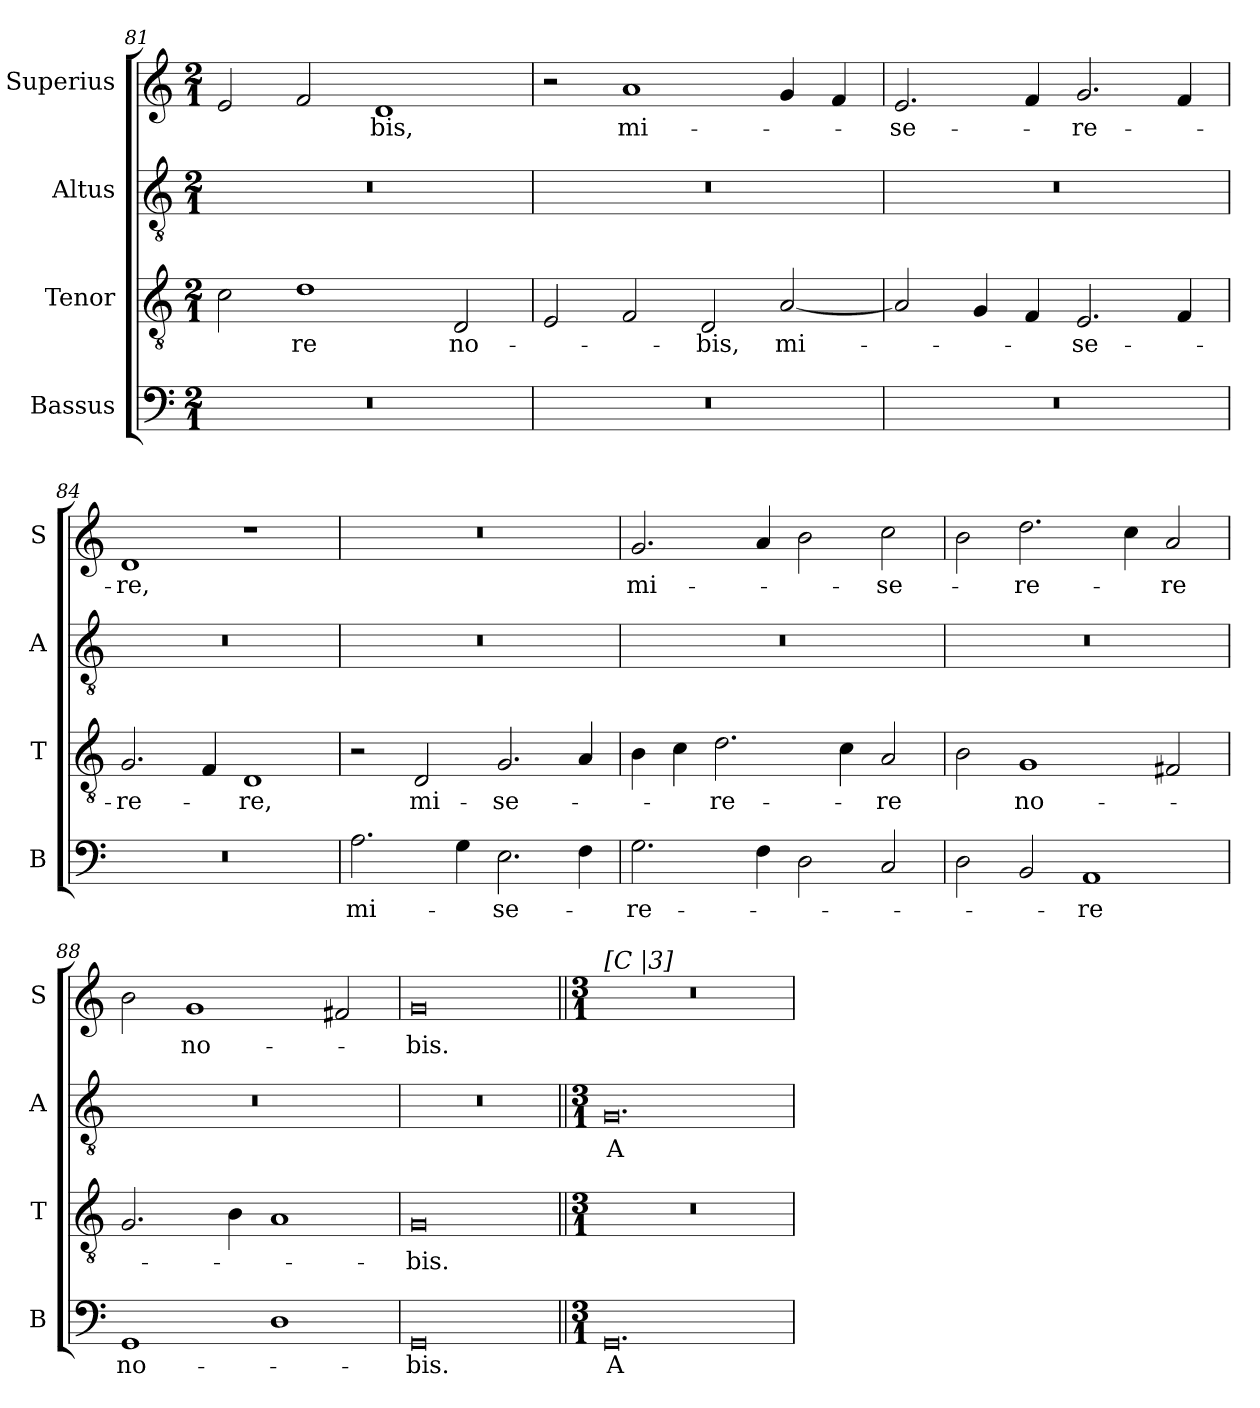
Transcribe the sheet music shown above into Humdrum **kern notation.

**kern	**text	**kern	**text	**kern	**text	**kern	**text
*part4	*part4	*part3	*part3	*part2	*part2	*part1	*part1
*staff4	*staff4	*staff3	*staff3	*staff2	*staff2	*staff1	*staff1
*I"Bassus	*	*I"Tenor	*	*I"Altus	*	*I"Superius	*
*I'B	*	*I'T	*	*I'A	*	*I'S	*
*clefF4	*	*clefGv2	*	*clefGv2	*	*clefG2	*
*k[]	*	*k[]	*	*k[]	*	*k[]	*
*M2/1	*	*M2/1	*	*M2/1	*	*M2/1	*
=81	=81	=81	=81	=81	=81	=81	=81
0r	.	2c	.	0r	.	2e	.
!	!	!	!LO:LY:i	!	!	!	!
.	.	1d	-re	.	.	2f	.
!	!	!	!	!	!	!	!LO:LY:i
.	.	.	.	.	.	1d	-bis,
!	!	!	!LO:LY:i	!	!	!	!
.	.	2D	no-	.	.	.	.
=82	=82	=82	=82	=82	=82	=82	=82
0r	.	2E	.	0r	.	2r	.
!	!	!	!	!	!	!	!LO:LY:i
.	.	2F	.	.	.	1a	mi-
!	!	!	!LO:LY:i	!	!	!	!
.	.	2D	-bis,	.	.	.	.
!	!	!	!LO:LY:i	!	!	!	!
.	.	[2A	mi-	.	.	4g	.
.	.	.	.	.	.	4f	.
=83	=83	=83	=83	=83	=83	=83	=83
!	!	!	!	!	!	!	!LO:LY:i
0r	.	2A]	.	0r	.	2.e	-se-
.	.	4G	.	.	.	.	.
.	.	4F	.	.	.	4f	.
!	!	!	!LO:LY:i	!	!	!	!LO:LY:i
.	.	2.E	-se-	.	.	2.g	-re-
.	.	4F	.	.	.	4f	.
=84	=84	=84	=84	=84	=84	=84	=84
!	!	!	!LO:LY:i	!	!	!	!LO:LY:i
0r	.	2.G	-re-	0r	.	1d	-re,
.	.	4F	.	.	.	.	.
!	!	!	!LO:LY:i	!	!	!	!
.	.	1D	-re,	.	.	1r	.
=85	=85	=85	=85	=85	=85	=85	=85
!	!LO:LY:i	!	!	!	!	!	!
2.A	mi-	2r	.	0r	.	0r	.
!	!	!	!LO:LY:i	!	!	!	!
.	.	2D	mi-	.	.	.	.
4G	.	.	.	.	.	.	.
!	!LO:LY:i	!	!LO:LY:i	!	!	!	!
2.E	-se-	2.G	-se-	.	.	.	.
4F	.	4A	.	.	.	.	.
=86	=86	=86	=86	=86	=86	=86	=86
!	!LO:LY:i	!	!	!	!	!	!LO:LY:i
2.G	-re-	4B	.	0r	.	2.g	mi-
.	.	4c	.	.	.	.	.
!	!	!	!LO:LY:i	!	!	!	!
.	.	2.d	-re-	.	.	.	.
4F	.	.	.	.	.	4a	.
2D	.	.	.	.	.	2b	.
.	.	4c	.	.	.	.	.
!	!	!	!LO:LY:i	!	!	!	!LO:LY:i
2C	.	2A	-re	.	.	2cc	-se-
=87	=87	=87	=87	=87	=87	=87	=87
2D	.	2B	.	0r	.	2b	.
!	!	!	!	!	!	!	!LO:LY:i
2BB	.	1G	no-	.	.	2.dd	-re-
!	!LO:LY:i	!	!	!	!	!	!
1AA	-re	.	.	.	.	.	.
.	.	.	.	.	.	4cc	.
!	!	!	!	!	!	!	!LO:LY:i
.	.	2F#X	.	.	.	2a	-re
=88	=88	=88	=88	=88	=88	=88	=88
1GG	no-	2.G	.	0r	.	2b	.
.	.	.	.	.	.	1g	no-
.	.	4B	.	.	.	.	.
1D	.	1A	.	.	.	.	.
.	.	.	.	.	.	2f#X	.
=89	=89	=89	=89	=89	=89	=89	=89
0GG	-bis.	0G	-bis.	0r	.	0g	-bis.
=90||	=90||	=90||	=90||	=90||	=90||	=90||	=90||
*M3/1	*	*M3/1	*	*M3/1	*	*M3/1	*
!	!	!	!	!	!	!LO:TX:a:t=[C |3]	!
0.GG	A-	0.r	.	0.G	A-	0.r	.
=	=	=	=	=	=	=	=
*-	*-	*-	*-	*-	*-	*-	*-
